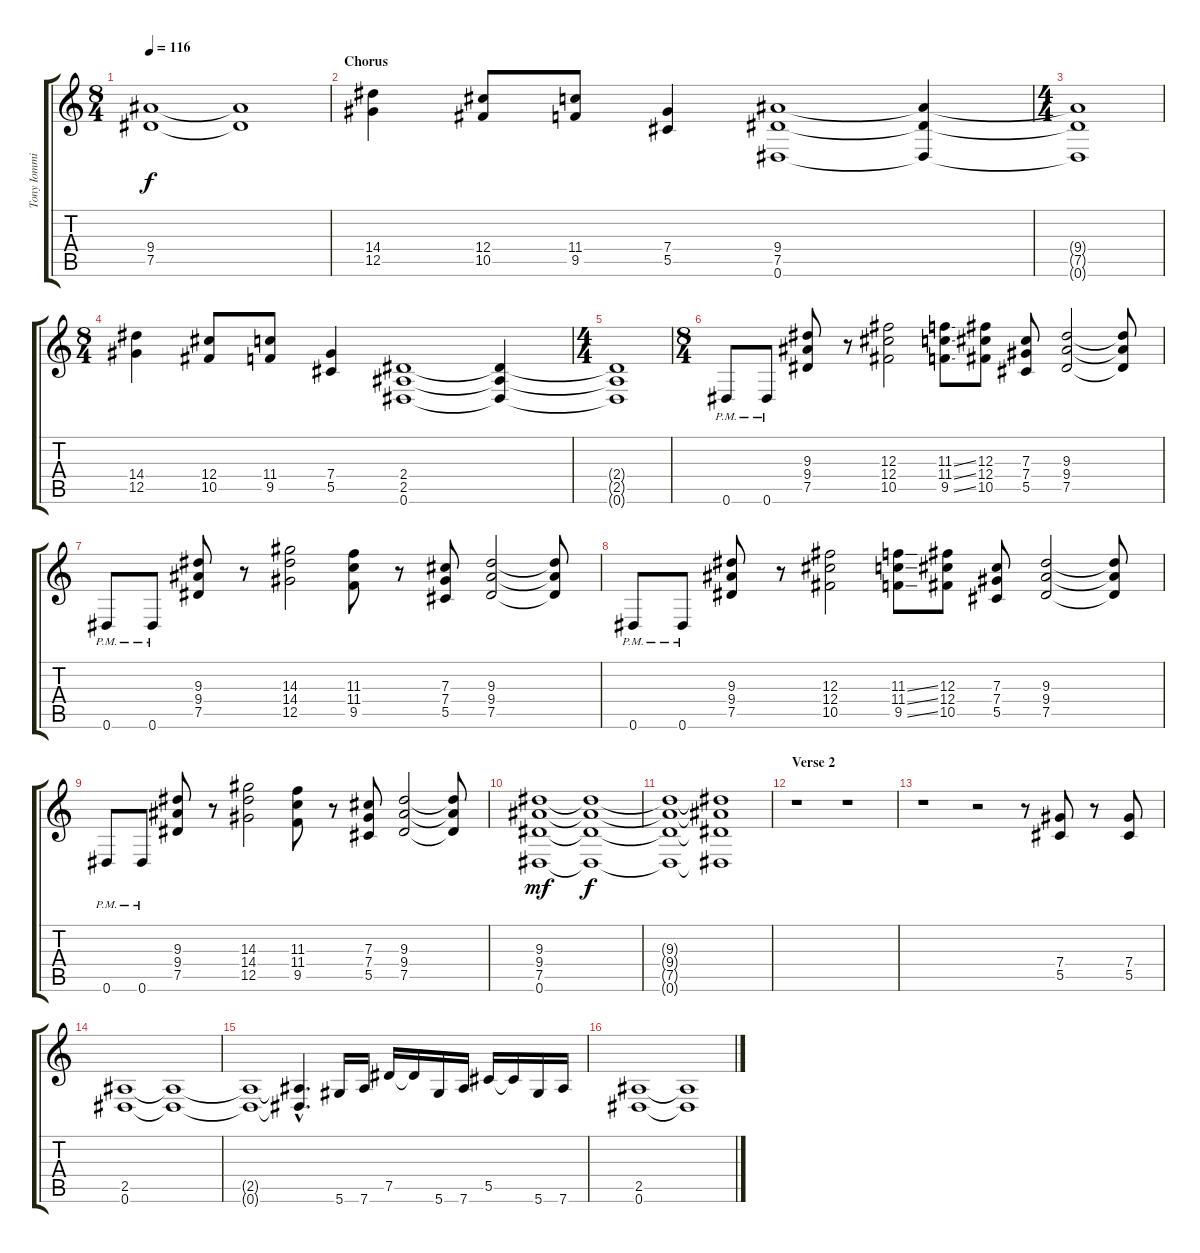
\track ("Tony Iommi - Rhytm" "Tony Iommi") {instrument distortionguitar}
\staff {score tabs}
\tuning (Eb4 Bb3 Gb3 Db3 Ab2 Eb2) {hide}
\ts (8 4)
\tempo 116
\clef g2
\ks c
(9.4{t} 7.5{t}).1{dy f} (9.4{t} 7.5{t}).1 |
\section ("" "Chorus")
(14.4 12.5).4 (12.4 10.5).8 (11.4 9.5).8 (7.4 5.5).4 (9.4 7.5 0.6).1 (9.4{t} 7.5{t} 0.6{t}).4 |
\ts (4 4)
(9.4{t} 7.5{t} 0.6{t}).1 |
\ts (8 4)
(14.4 12.5).4 (12.4 10.5).8 (11.4 9.5).8 (7.4 5.5).4 (2.4 2.5 0.6).1 (2.4{t} 2.5{t} 0.6{t}).4 |
\ts (4 4)
(2.4{t} 2.5{t} 0.6{t}).1 |
\ts (8 4)
0.6{pm}.8 0.6{pm}.8 (9.3 9.4 7.5).8 r.8 (12.3 12.4 10.5).2 (11.3{ss} 11.4{ss} 9.5{ss}).8 (12.3 12.4 10.5).8 (7.3 7.4 5.5).8 (9.3 9.4 7.5).2 (9.3{t} 9.4{t} 7.5{t}).8 |
0.6{pm}.8 0.6{pm}.8 (9.3 9.4 7.5).8 r.8 (14.3 14.4 12.5).2 (11.3 11.4 9.5).8 r.8 (7.3 7.4 5.5).8 (9.3 9.4 7.5).2 (9.3{t} 9.4{t} 7.5{t}).8 |
0.6{pm}.8 0.6{pm}.8 (9.3 9.4 7.5).8 r.8 (12.3 12.4 10.5).2 (11.3{ss} 11.4{ss} 9.5{ss}).8 (12.3 12.4 10.5).8 (7.3 7.4 5.5).8 (9.3 9.4 7.5).2 (9.3{t} 9.4{t} 7.5{t}).8 |
0.6{pm}.8 0.6{pm}.8 (9.3 9.4 7.5).8 r.8 (14.3 14.4 12.5).2 (11.3 11.4 9.5).8 r.8 (7.3 7.4 5.5).8 (9.3 9.4 7.5).2 (9.3{t} 9.4{t} 7.5{t}).8 |
(9.3 9.4 7.5 0.6).1{dy mf} (9.3{t} 9.4{t} 7.5{t} 0.6{t}).1{dy f} |
(9.3{t} 9.4{t} 7.5{t} 0.6{t}).1 (9.3{t} 9.4{t} 7.5{t} 0.6{t}).1 |
\section ("" "Verse 2")
r.1 r.1 |
r.1 r.2 r.8 (7.4 5.5).8 r.8 (7.4 5.5).8 |
(2.5 0.6).1 (2.5{t} 0.6{t}).1 |
(2.5{t} 0.6{t}).1 (2.5{hac t} 0.6{hac t}).4{d} 5.6.16 7.6.16 7.5.16 7.5{t}.16 5.6.16 7.6.16 5.5.16 5.5{t}.16 5.6.16 7.6.16 |
(2.5 0.6).1 (2.5{t} 0.6{t}).1
